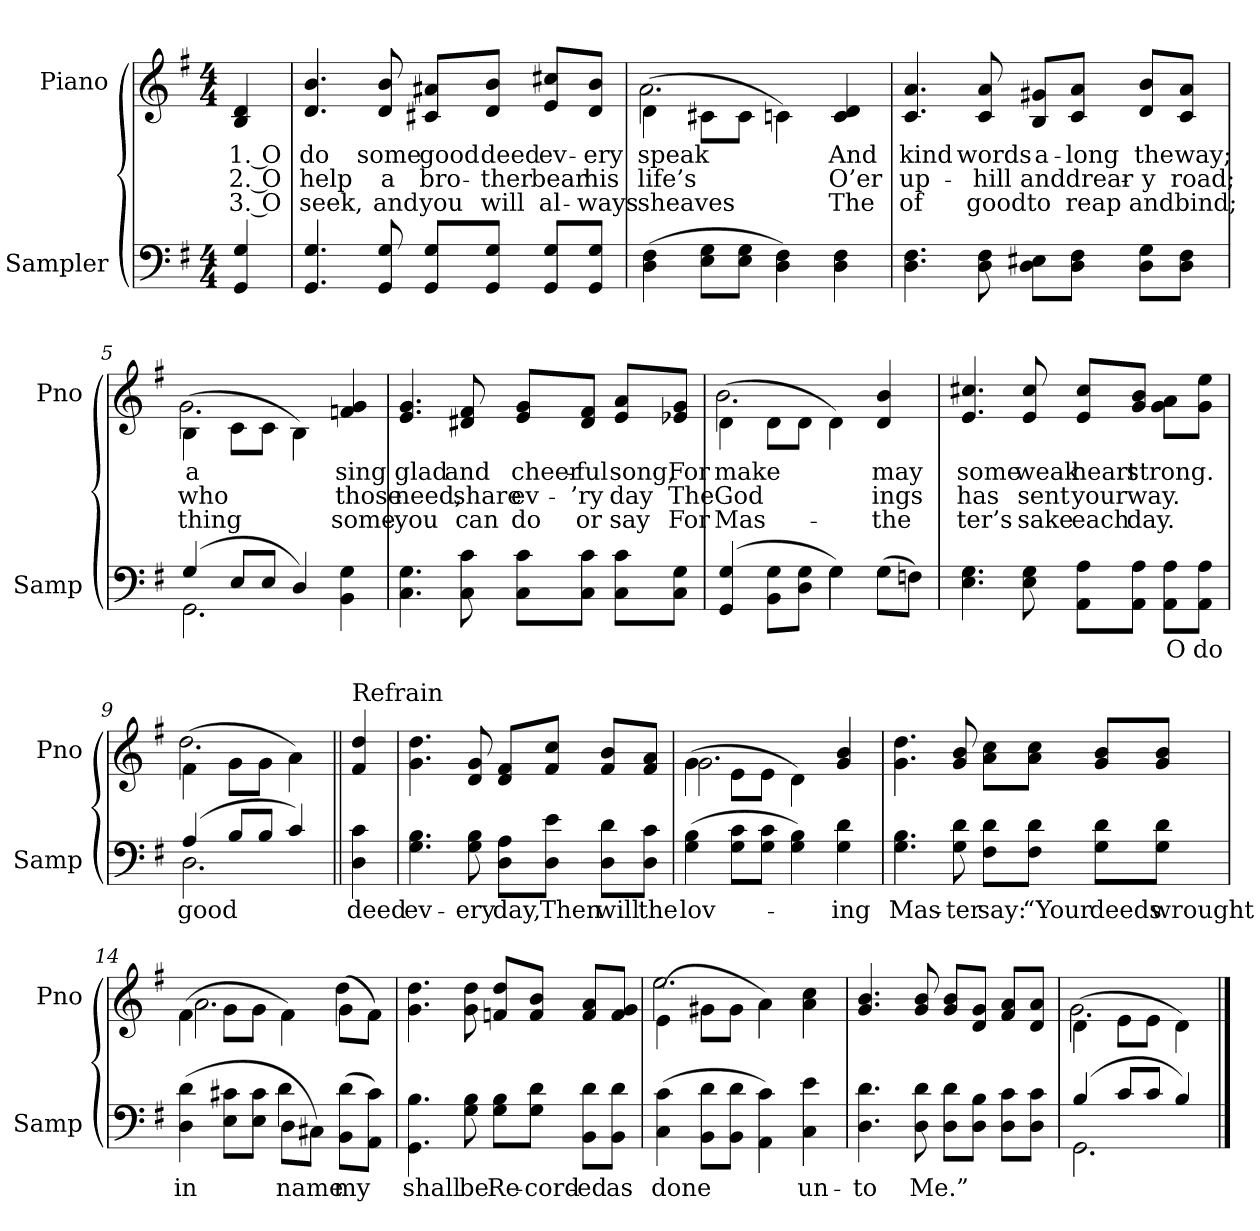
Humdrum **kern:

**kern	**text	**kern	**text	**text	**text
*part2	*part2	*part1	*part1	*part1	*part1
*staff2	*staff2	*staff1	*staff1	*staff1	*staff1
*I"Sampler	*	*I"Piano	*	*	*
*I'Samp	*	*I'Pno	*	*	*
*clefF4	*	*clefG2	*	*	*
*k[f#]	*	*k[f#]	*	*	*
*G:	*	*G:	*	*	*
*M4/4	*	*M4/4	*	*	*
=1	=1	=1	=1	=1	=1
4GG 4G	.	4B 4d	1. O	2. O	3. O
=2	=2	=2	=2	=2	=2
4.GG 4.G	.	4.d 4.b	do	help	seek,
8GG 8G	.	8d 8b	some	a	and
8GG/ 8G/L	.	8c#X/ 8a#X/L	good	bro-	you
8GG/ 8G/J	.	8d/ 8b/J	deed	-ther	will
8GG/ 8G/L	.	8e/ 8cc#X/L	ev-	bear	al-
8GG/ 8G/J	.	8d/ 8b/J	-ery	his	-ways
=3	=3	=3	=3	=3	=3
*	*	*^	*	*	*
(4D 4F#	.	(4d\	2.a	speak	life’s	sheaves
8E\ 8G\L	.	8c#X\L	.	.	.	.
8E\ 8G\J	.	8c#\J	.	.	.	.
4D 4F#)	.	4cn\)	.	.	.	.
4D 4F#	.	4c 4d	4ryy	And	O’er	The
*	*	*v	*v	*	*	*
=4	=4	=4	=4	=4	=4
4.D 4.F#	.	4.c 4.a	kind	up-	of
8D 8F#	.	8c 8a	words	-hill	good
8D\ 8E#X\L	.	8B/ 8g#X/L	a-	and	to
8D\ 8F#\J	.	8c/ 8a/J	-long	drear-	reap
8D\ 8G\L	.	8d/ 8b/L	the	-y	and
8D\ 8F#\J	.	8c/ 8a/J	way;	road;	bind;
=5	=5	=5	=5	=5	=5
*^	*	*^	*	*	*
(4G/	2.GG	.	(4B\	2.g	a	who	-thing
8E/L	.	.	8c\L	.	.	.	.
8E/J	.	.	8c\J	.	.	.	.
4D/)	.	.	4B\)	.	.	.	.
4BB 4G	4ryy	.	4fn 4g	4ryy	sing	those	some-
*v	*v	*	*	*	*	*	*
*	*	*v	*v	*	*	*
=6	=6	=6	=6	=6	=6
4.C 4.G	.	4.e 4.g	glad	need,	you
8C 8c	.	8d#X 8f#	and	share	can
8C\ 8c\L	.	8e/ 8g/L	cheer-	ev-	do
8C\ 8c\J	.	8d#/ 8f#/J	-ful	-’ry	or
8C\ 8c\L	.	8e/ 8a/L	song,	day	say
8C\ 8G\J	.	8e-X/ 8g/J	For	The	For
=7	=7	=7	=7	=7	=7
*^	*	*^	*	*	*
(4GG 4G	2ryy	.	(4d\	2.b	make	God	Mas-
8BB\ 8G\L	.	.	8d\L	.	.	.	.
8D\ 8G\J	.	.	8d\J	.	.	.	.
4G\)	4G	.	4d\)	.	.	.	.
(8G\L	4G	.	4d 4b	4ryy	may	-ings	the
8Fn\J)	.	.	.	.	.	.	.
*v	*v	*	*	*	*	*	*
*	*	*v	*v	*	*	*
=8	=8	=8	=8	=8	=8
4.E 4.G	.	4.e 4.cc#X	some	has	-ter’s
8E 8G	.	8e 8cc#	weak	sent	sake
8AA\ 8A\L	.	8e/ 8cc#/L	heart	your	each
8AA\ 8A\J	.	8g/ 8b/J	strong.	way.	day.
8AA\ 8A\L	O	8g\ 8a\L	.	.	.
8AA\ 8A\J	do	8g\ 8ee\J	.	.	.
=9	=9	=9	=9	=9	=9
*^	*	*^	*	*	*
(4A/	2.D	good	(4f#\	2.dd	.	.	.
8B/L	.	.	8g\L	.	.	.	.
8B/J	.	.	8g\J	.	.	.	.
4c/)	.	.	4a\)	.	.	.	.
*v	*v	*	*	*	*	*	*
*	*	*v	*v	*	*	*
=10||	=10||	=10||	=10||	=10||	=10||
!	!	!LO:TX:t=Refrain	!	!	!
4D 4c	deed	4f# 4dd	.	.	.
=11	=11	=11	=11	=11	=11
4.G 4.B	ev-	4.g 4.dd	.	.	.
8G 8B	-ery	8d 8g	.	.	.
8D\ 8A\L	day,	8d/ 8f#/L	.	.	.
8D\ 8e\J	Then	8f#/ 8cc/J	.	.	.
8D\ 8d\L	will	8f#/ 8b/L	.	.	.
8D\ 8c\J	the	8f#/ 8a/J	.	.	.
=12	=12	=12	=12	=12	=12
*	*	*^	*	*	*
(4G 4B	lov-	(4g\	2.g	.	.	.
8G\ 8c\L	.	8e\L	.	.	.	.
8G\ 8c\J	.	8e\J	.	.	.	.
4G 4B)	.	4d\)	.	.	.	.
4G 4d	-ing	4g 4b	4ryy	.	.	.
*	*	*v	*v	*	*	*
=13	=13	=13	=13	=13	=13
4.G 4.B	Mas-	4.g 4.dd	.	.	.
8G 8d	-ter	8g 8b	.	.	.
8F#\ 8d\L	say:	8a\ 8cc\L	.	.	.
8F#\ 8d\J	“Your	8a\ 8cc\J	.	.	.
8G\ 8d\L	deeds	8g/ 8b/L	.	.	.
8G\ 8d\J	wrought	8g/ 8b/J	.	.	.
=14	=14	=14	=14	=14	=14
*^	*	*^	*	*	*
(4D 4d	2ryy	in	(4f#\	2.a	.	.	.
8E\ 8c#X\L	.	.	8g\L	.	.	.	.
8E\ 8c#\J	.	.	8g\J	.	.	.	.
8D\L	4d	name	4f#\)	.	.	.	.
8C#X\J)	.	.	.	.	.	.	.
(8BB\ 8d\L	4ryy	my	(8g\L	4dd	.	.	.
8AA\ 8c#\J)	.	.	8f#\J)	.	.	.	.
*v	*v	*	*	*	*	*	*
*	*	*v	*v	*	*	*
=15	=15	=15	=15	=15	=15
4.GG 4.B	shall	4.g 4.dd	.	.	.
8G 8B	be	8g 8dd	.	.	.
8G\ 8B\L	Re-	8fn/ 8dd/L	.	.	.
8G\ 8d\J	-cord-	8f/ 8b/J	.	.	.
8BB\ 8d\L	-ed	8f/ 8a/L	.	.	.
8BB\ 8d\J	as	8f/ 8g/J	.	.	.
=16	=16	=16	=16	=16	=16
*	*	*^	*	*	*
(4C 4c	done	(4e\	2.ee	.	.	.
8BB\ 8d\L	.	8g#X\L	.	.	.	.
8BB\ 8d\J	.	8g#\J	.	.	.	.
4AA 4c)	.	4a\)	.	.	.	.
4C 4e	un-	4a 4cc	4ryy	.	.	.
*	*	*v	*v	*	*	*
=17	=17	=17	=17	=17	=17
4.D 4.d	-to	4.g 4.b	.	.	.
8D 8d	Me.”	8g 8b	.	.	.
8D\ 8d\L	.	8g/ 8b/L	.	.	.
8D\ 8B\J	.	8d/ 8g/J	.	.	.
8D\ 8c\L	.	8f#/ 8a/L	.	.	.
8D\ 8c\J	.	8d/ 8a/J	.	.	.
=18	=18	=18	=18	=18	=18
*^	*	*^	*	*	*
(4B/	2.GG	.	(4d\	2.g	.	.	.
8c/L	.	.	8e\L	.	.	.	.
8c/J	.	.	8e\J	.	.	.	.
4B)	.	.	4d\)	.	.	.	.
*v	*v	*	*	*	*	*	*
*	*	*v	*v	*	*	*
==	==	==	==	==	==
*-	*-	*-	*-	*-	*-
